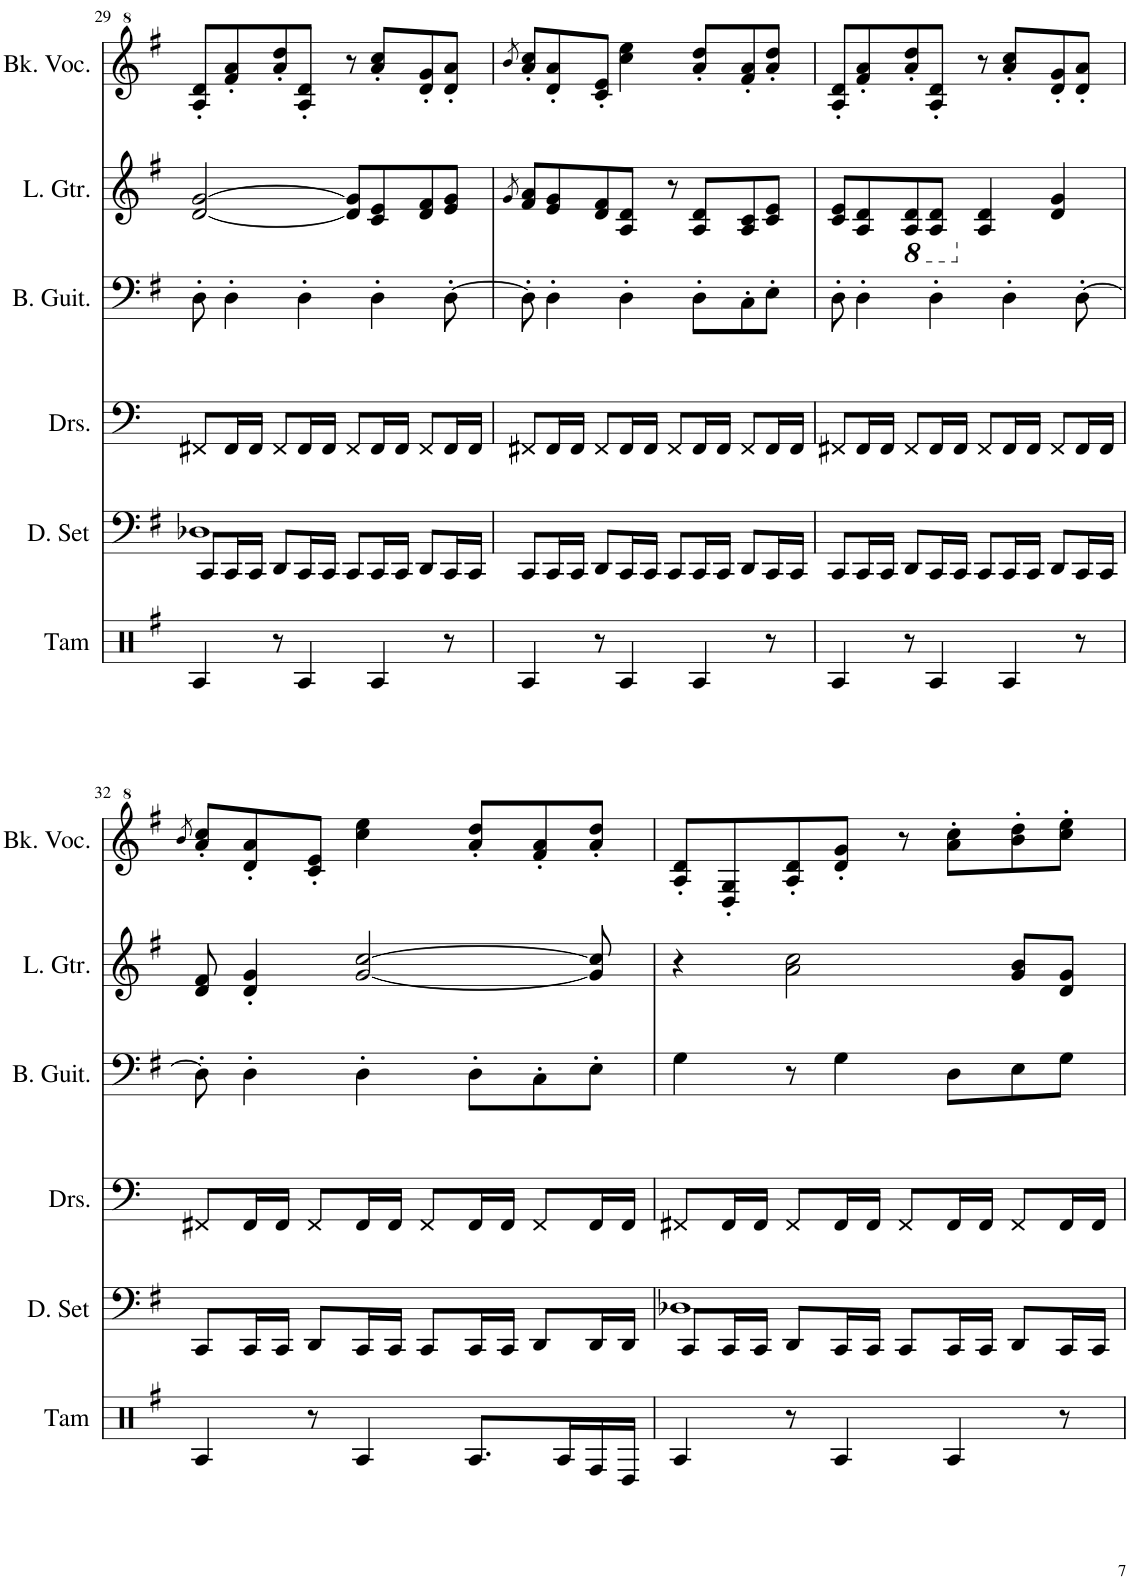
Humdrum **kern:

**kern	**kern	**kern	**kern	**kern	**kern
*part6	*part5	*part4	*part3	*part2	*part1
*staff6	*staff5	*staff4	*staff3	*staff2	*staff1
*I"タムタム	*I"ドラムセット	*I"Drumset	*I"Bass Guitar	*I"Lead Guitar	*I"Backing Vocals
*	*	*I'Drs.	*I'B. Guit.	*I'L. Gtr.	*I'Bk. Voc.
!!LO:PB:g=z
*clefX	*clefF4	*clefF4	*clefF4	*clefG2	*clefG^2
*	*	*	*Trd7c12	*Trd4c7	*
*k[f#]	*k[f#]	*k[]	*k[f#]	*k[f#]	*k[f#]
*M4/4	*M4/4	*M4/4	*M4/4	*M4/4	*M4/4
=29	=29	=29	=29	=29	=29
*	*^	*	*	*	*
4A/	8CC/L	1D-X	8FF#X/L	8D'\	[2d/ [2g/	8a/' 8dd/'L
.	16CC/L	.	16FF#/L	4D'\	.	8ff#/' 8aa/'
.	16CC/JJ	.	16FF#/JJ	.	.	.
8r	8DD/L	.	8FF#/L	.	.	8aa/' 8ddd/'
4A/	16CC/L	.	16FF#/L	4D'\	.	8a/' 8dd/'J
.	16CC/JJ	.	16FF#/JJ	.	.	.
.	8CC/L	.	8FF#/L	.	8d/] 8g/]L	8r
4A/	16CC/L	.	16FF#/L	4D'\	8c/ 8e/	8aa/' 8ccc/'L
.	16CC/JJ	.	16FF#/JJ	.	.	.
.	8DD/L	.	8FF#/L	.	8d/ 8f#/	8dd/' 8gg/'
8r	16CC/L	.	16FF#/L	[8D'\	8e/ 8g/J	8dd/' 8aa/'J
.	16CC/JJ	.	16FF#/JJ	.	.	.
*	*v	*v	*	*	*	*
=30	=30	=30	=30	=30	=30
.	.	.	.	8qg/	8qbb/
4A/	8CC/L	8FF#X/L	8D'\]	8f#/ 8a/L	8aa/' 8ccc/'L
.	16CC/L	16FF#/L	4D'\	8e/ 8g/	8dd/' 8aa/'
.	16CC/JJ	16FF#/JJ	.	.	.
8r	8DD/L	8FF#/L	.	8d/ 8f#/	8cc/' 8ee/'J
4A/	16CC/L	16FF#/L	4D'\	8A/ 8d/J	4ccc\ 4eee\
.	16CC/JJ	16FF#/JJ	.	.	.
.	8CC/L	8FF#/L	.	8r	.
4A/	16CC/L	16FF#/L	8D'\L	8A/ 8d/L	8aa/' 8ddd/'L
.	16CC/JJ	16FF#/JJ	.	.	.
.	8DD/L	8FF#/L	8C'\	8A/ 8c/	8ff#/' 8aa/'
8r	16CC/L	16FF#/L	8E'\J	8c/ 8e/J	8aa/' 8ddd/'J
.	16CC/JJ	16FF#/JJ	.	.	.
=31	=31	=31	=31	=31	=31
4A/	8CC/L	8FF#X/L	8D'\	8c/ 8e/L	8a/' 8dd/'L
.	16CC/L	16FF#/L	4D'\	8A/ 8d/	8ff#/' 8aa/'
.	16CC/JJ	16FF#/JJ	.	.	.
*	*	*	*	*8ba	*
8r	8DD/L	8FF#/L	.	8AA/ 8D/	8aa/' 8ddd/'
4A/	16CC/L	16FF#/L	4D'\	8AA/ 8D/J	8a/' 8dd/'J
.	16CC/JJ	16FF#/JJ	.	.	.
*	*	*	*	*X8ba	*
.	8CC/L	8FF#/L	.	4A/ 4d/	8r
4A/	16CC/L	16FF#/L	4D'\	.	8aa/' 8ccc/'L
.	16CC/JJ	16FF#/JJ	.	.	.
.	8DD/L	8FF#/L	.	4d/ 4g/	8dd/' 8gg/'
8r	16CC/L	16FF#/L	[8D'\	.	8dd/' 8aa/'J
.	16CC/JJ	16FF#/JJ	.	.	.
!!LO:LB:g=z
=32	=32	=32	=32	=32	=32
.	.	.	.	.	8qbb/
4A/	8CC/L	8FF#X/L	8D'\]	8d/ 8f#/	8aa/' 8ccc/'L
.	16CC/L	16FF#/L	4D'\	4d/' 4g/'	8dd/' 8aa/'
.	16CC/JJ	16FF#/JJ	.	.	.
8r	8DD/L	8FF#/L	.	.	8cc/' 8ee/'J
4A/	16CC/L	16FF#/L	4D'\	[2g/ [2cc/	4ccc\ 4eee\
.	16CC/JJ	16FF#/JJ	.	.	.
.	8CC/L	8FF#/L	.	.	.
8.A/L	16CC/L	16FF#/L	8D'\L	.	8aa/' 8ddd/'L
.	16CC/JJ	16FF#/JJ	.	.	.
.	8DD/L	8FF#/L	8C'\	.	8ff#/' 8aa/'
16A/L	.	.	.	.	.
16Fn/	16DD/L	16FF#/L	8E'\J	8g/] 8cc/]	8aa/' 8ddd/'J
16D/JJ	16DD/JJ	16FF#/JJ	.	.	.
=33	=33	=33	=33	=33	=33
*	*^	*	*	*	*
4A/	8CC/L	1D-X	8FF#X/L	4G\	4r	8a/' 8dd/'L
.	16CC/L	.	16FF#/L	.	.	8d/' 8g/'
.	16CC/JJ	.	16FF#/JJ	.	.	.
8r	8DD/L	.	8FF#/L	8r	2a\ 2cc\	8a/' 8dd/'
4A/	16CC/L	.	16FF#/L	4G\	.	8dd/' 8gg/'J
.	16CC/JJ	.	16FF#/JJ	.	.	.
.	8CC/L	.	8FF#/L	.	.	8r
4A/	16CC/L	.	16FF#/L	8D\L	.	8aa\' 8ccc\'L
.	16CC/JJ	.	16FF#/JJ	.	.	.
.	8DD/L	.	8FF#/L	8E\	8g/ 8b/L	8bb\' 8ddd\'
8r	16CC/L	.	16FF#/L	8G\J	8d/ 8g/J	8ccc\' 8eee\'J
.	16CC/JJ	.	16FF#/JJ	.	.	.
*	*v	*v	*	*	*	*
=	=	=	=	=	=
*-	*-	*-	*-	*-	*-
